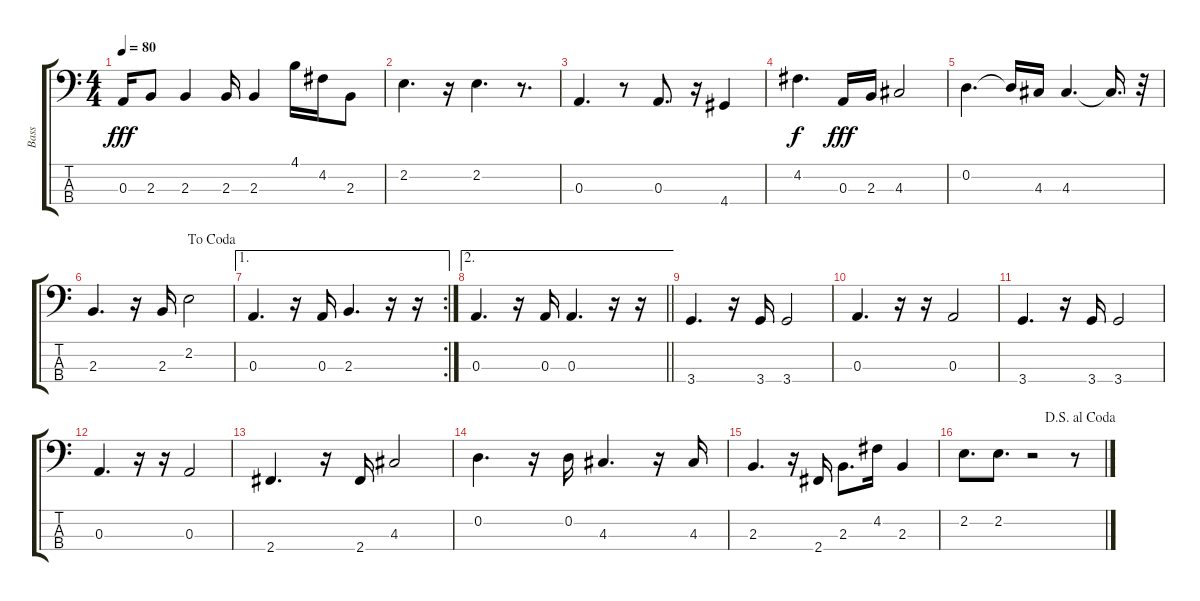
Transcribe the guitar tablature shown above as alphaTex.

\track ("Bass" "Bass") {instrument electricbassfinger}
\staff {score tabs}
\tuning (G2 D2 A1 E1) {hide}
\ts (4 4)
\tempo 80
\clef f4
\ks c
0.3.16{dy fff} 2.3.8 2.3.4 2.3.16 2.3.4 4.1.16 4.2.16 2.3.8 |
2.2.4{d} r.16 2.2.4{d} r.8{d} |
0.3.4{d} r.8 0.3.8{d} r.16 4.4.4 |
4.2.4{d dy f} 0.3.16{dy fff} 2.3.16 4.3.2 |
0.2.4{d} 0.2{t}.16 4.3.16 4.3.4{d} 4.3{t}.16{d} r.32 |
\jump dacoda
2.3.4{d} r.16 2.3.16 2.2.2 |
\ae 1
\rc 2
0.3.4{d} r.16 0.3.16 2.3.4{d} r.16 r.16 |
\ae 2
\barLineRight lightlight
0.3.4{d} r.16 0.3.16 0.3.4{d} r.16 r.16 |
3.4.4{d} r.16 3.4.16 3.4.2 |
0.3.4{d} r.16 r.16 0.3.2 |
3.4.4{d} r.16 3.4.16 3.4.2 |
0.3.4{d} r.16 r.16 0.3.2 |
2.4.4{d} r.16 2.4.16 4.3.2 |
0.2.4{d} r.16 0.2.16 4.3.4{d} r.16 4.3.16 |
2.3.4{d} r.16 2.4.16 2.3.8{d} 4.2.16 2.3.4 |
\jump dalsegnoalcoda
2.2.8{d} 2.2.8{d} r.2 r.8
